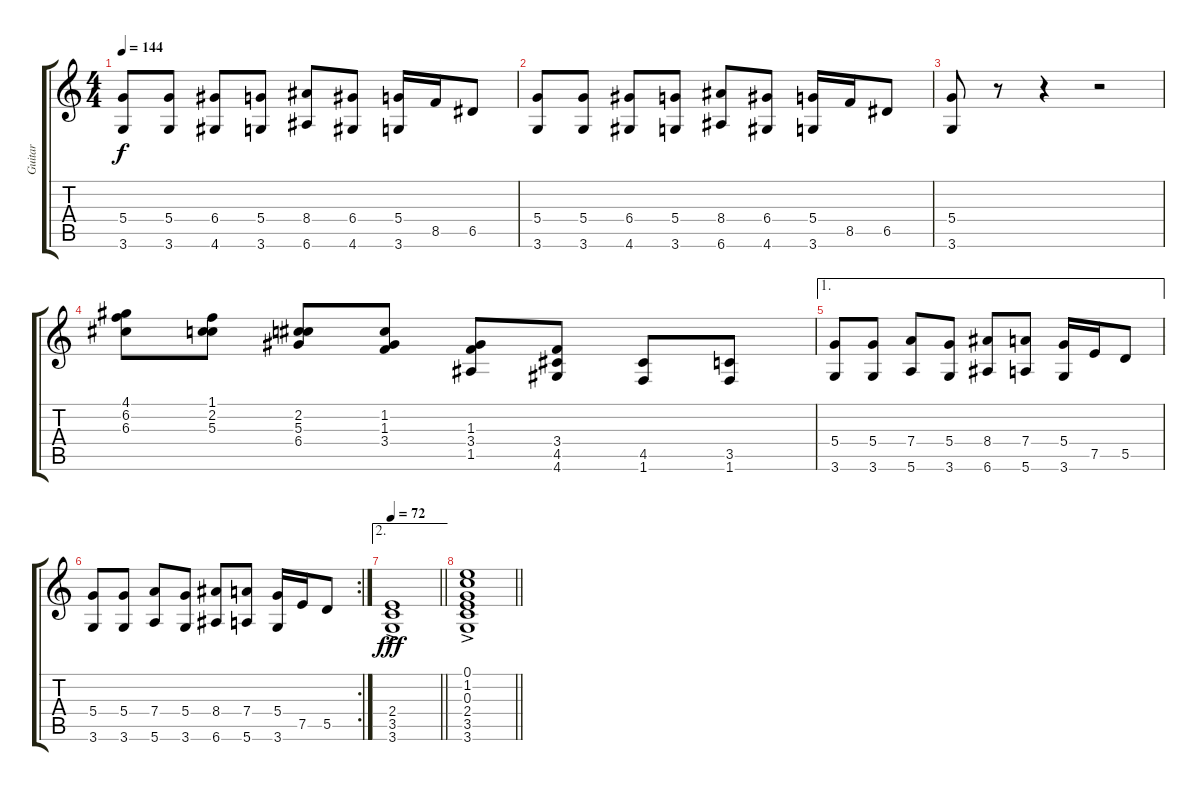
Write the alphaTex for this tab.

\track ("Guitar" "Guitar") {instrument acousticguitarnylon}
\staff {score tabs}
\tuning (E4 B3 G3 D3 A2 E2) {hide}
\ts (4 4)
\tempo 144
\clef g2
\ks c
(5.4 3.6).8{dy f} (5.4 3.6).8 (6.4 4.6).8 (5.4 3.6).8 (8.4 6.6).8 (6.4 4.6).8 (5.4 3.6).16 8.5.16 6.5.8 |
(5.4 3.6).8 (5.4 3.6).8 (6.4 4.6).8 (5.4 3.6).8 (8.4 6.6).8 (6.4 4.6).8 (5.4 3.6).16 8.5.16 6.5.8 |
(5.4 3.6).8 r.8 r.4 r.2 |
(4.1 6.2 6.3).8 (1.1 2.2 5.3).8 (2.2 5.3 6.4).8 (1.2 1.3 3.4).8 (1.3 3.4 1.5).8 (3.4 4.5 4.6).8 (4.5 1.6).8 (3.5 1.6).8 |
\ae 1
(5.4 3.6).8 (5.4 3.6).8 (7.4 5.6).8 (5.4 3.6).8 (8.4 6.6).8 (7.4 5.6).8 (5.4 3.6).16 7.5.16 5.5.8 |
\rc 2
(5.4 3.6).8 (5.4 3.6).8 (7.4 5.6).8 (5.4 3.6).8 (8.4 6.6).8 (7.4 5.6).8 (5.4 3.6).16 7.5.16 5.5.8 |
\ae 2
\tempo 72
\barLineRight lightlight
(2.4{ac} 3.5{ac} 3.6).1{dy fff} |
\barLineRight lightlight
(0.1{ac} 1.2{ac} 0.3{ac} 2.4{ac} 3.5{ac} 3.6{ac}).1
